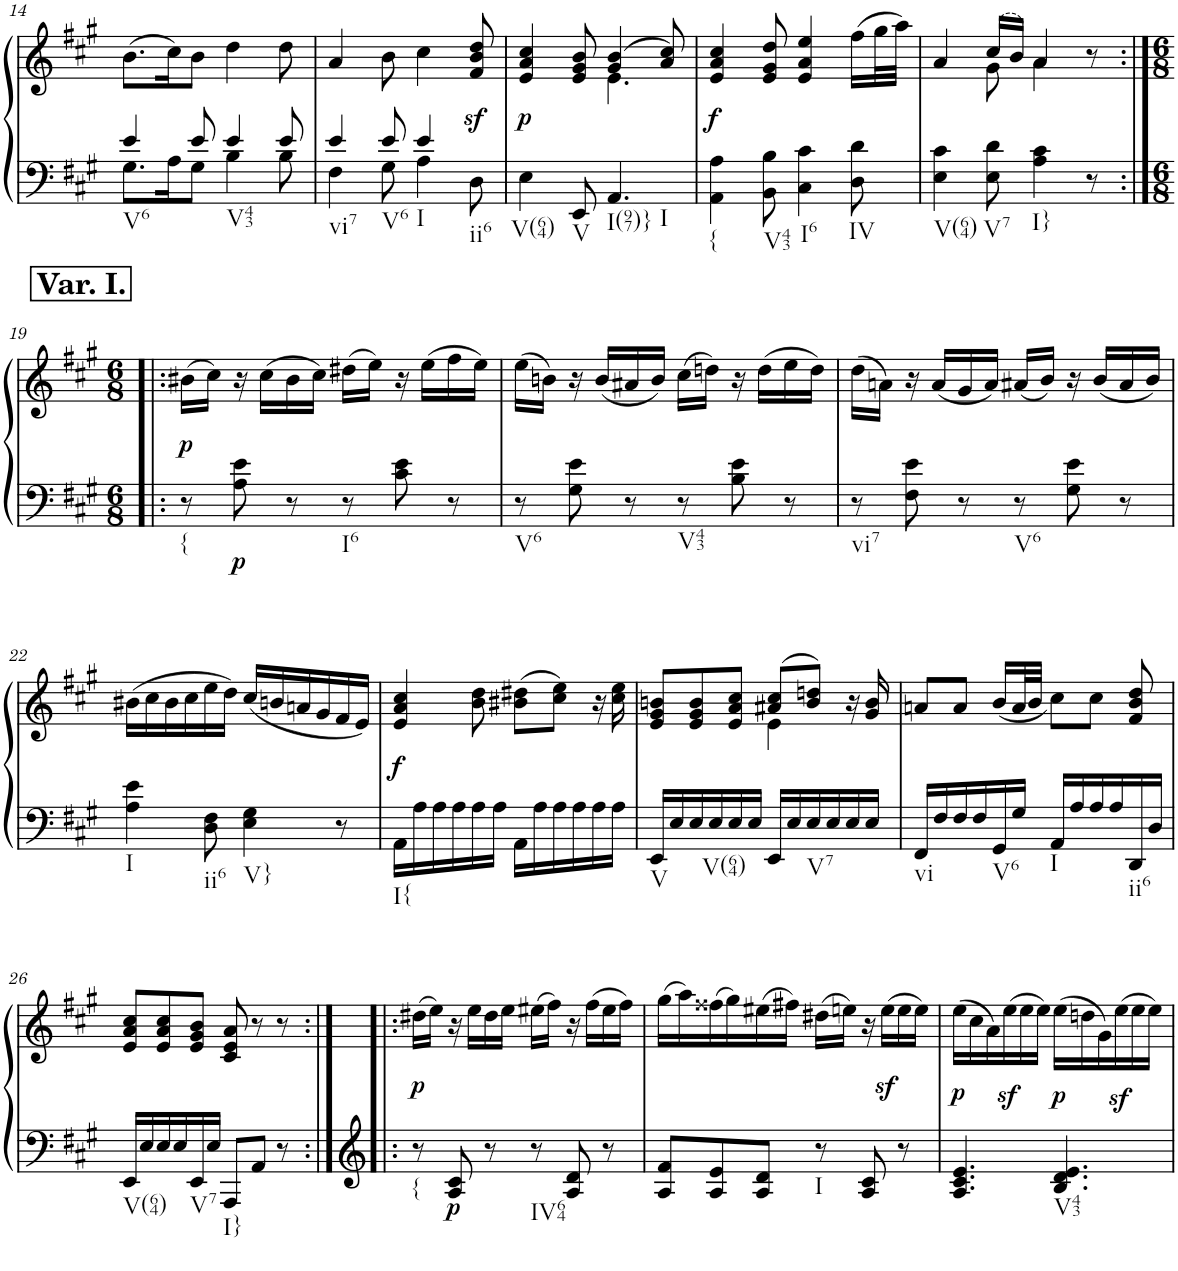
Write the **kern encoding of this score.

**kern	**kern	**dynam
*part1	*part1	*part1
*staff2	*staff1	*staff1/2
*I"Piano	*	*
*I'Pno.	*	*
!!LO:PB:g=z
*clefF4	*clefG2	*
*k[f#c#g#]	*k[f#c#g#]	*
*M6/8	*M6/8	*
=14	=14	=14
*^	*	*
!LO:TX:b:t=V6	!	!	!
4e/	8.G#\L	(8.b\L	.
.	16A\K	16cc#\K)	.
8e/	8G#\J	8b\J	.
!LO:TX:b:t=V43	!	!	!
4e/	4B\	4dd\	.
8e/	8B\	8dd\	.
=15	=15	=15	=15
!LO:TX:b:t=vi7	!	!	!
4e/	4F#\	4a/	.
!LO:TX:b:t=V6	!	!	!
8e/	8G#\	8b\	.
!LO:TX:b:t=I	!	!	!
4e/	4A\	4cc#\	.
!LO:TX:b:t=ii6	!	!	!
8D\	8ryy	8f#/z< 8b/z< 8dd/z<	.
=16	=16	=16	=16
*	*	*^	*
!LO:TX:b:t=V(64)	!	!	!	!
!	!	!	!	!LO:DY:b
*v	*v	*	*	*
4E\	4e/ 4a/ 4cc#/	4.ryy	p
!LO:TX:b:t=V	!	!	!
8EE/	8e/ 8g#/ 8b/	.	.
!LO:TX:b:t=I(97)}	!	!	!
!LO:TX:b:t=I	!	!	!
4.AA/	(4g#/ 4b/	4.e\	.
.	8a/ 8cc#/)	.	.
*	*v	*v	*
=17	=17	=17
!LO:TX:b:t={	!	!
!	!	!LO:DY:b
4AA\ 4A\	4e/ 4a/ 4cc#/	f
!LO:TX:b:t=V43	!	!
8BB\ 8B\	8e/ 8g#/ 8dd/	.
!LO:TX:b:t=I6	!	!
4C#\ 4c#\	4e/ 4a/ 4ee/	.
!LO:TX:b:t=IV	!	!
8D\ 8d\	(16ff#\LL	.
.	32gg#\L	.
.	32aa\JJJ)	.
=18	=18	=18
*	*^	*
!LO:TX:b:t=V(64)	!	!	!
4E\ 4c#\	4a/	4ryy	.
!LO:TX:b:t=V7	!	!	!
8E\ 8d\	(16cc#/LL	8g#\	.
.	16b/JJ)	.	.
!LO:TX:b:t=I}	!	!	!
4A\ 4c#\	4a/	4a\	.
8r	8r	8ryy	.
*	*v	*v	*
!!LO:LB:g=z
!!LO:REH:place=s1:a:B:cj:fs=14:t=Var. I.
=19:|!|:	=19:|!|:	=19:|!|:
*M6/8	*M6/8	*
*	*^	*
!LO:TX:b:t={	!	!	!
!	!	!	!LO:DY:b
*	*v	*v	*
8r	(16b#X\LL	p
.	16cc#\JJ)	.
!	!	!LO:DY:b=2
8A\ 8e\	16r	p
.	(16cc#\LL	.
8r	16b#\	.
.	16cc#\JJ)	.
!LO:TX:b:t=I6	!	!
8r	(16dd#X\LL	.
.	16ee\JJ)	.
8c#\ 8e\	16r	.
.	(16ee\LL	.
8r	16ff#\	.
.	16ee\JJ)	.
=20	=20	=20
!LO:TX:b:t=V6	!	!
8r	(16ee\LL	.
.	16bn\JJ)	.
8G#\ 8e\	16r	.
.	(16b/LL	.
8r	16a#X/	.
.	16b/JJ)	.
!LO:TX:b:t=V43	!	!
8r	(16cc#\LL	.
.	16ddn\JJ)	.
8B\ 8e\	16r	.
.	(16dd\LL	.
8r	16ee\	.
.	16dd\JJ)	.
=21	=21	=21
!LO:TX:b:t=vi7	!	!
8r	(16dd\LL	.
.	16an\JJ)	.
8F#\ 8e\	16r	.
.	(16a/LL	.
8r	16g#/	.
.	16a/JJ)	.
!LO:TX:b:t=V6	!	!
8r	(16a#X/LL	.
.	16b/JJ)	.
8G#\ 8e\	16r	.
.	(16b/LL	.
8r	16a#/	.
.	16b/JJ)	.
!!LO:LB:g=z
=22	=22	=22
!LO:TX:b:t=I	!	!
4A\ 4e\	(16b#X\LL	.
.	16cc#\	.
.	16b#\	.
.	16cc#\	.
!LO:TX:b:t=ii6	!	!
8D\ 8F#\	16ee\	.
.	16dd\JJ)	.
!LO:TX:b:t=V}	!	!
4E\ 4G#\	(16cc#/LL	.
.	16bn/	.
.	16an/	.
.	16g#/	.
8r	16f#/	.
.	16e/JJ)	.
=23	=23	=23
!LO:TX:b:t=I{	!	!
!	!	!LO:DY:b
16AA\LL	4e/ 4a/ 4cc#/	f
16A\	.	.
16A\	.	.
16A\	.	.
16A\	8b\ 8dd\	.
16A\JJ	.	.
16AA\LL	(8b#X\ 8dd#X\L	.
16A\	.	.
16A\	8cc#\ 8ee\J)	.
16A\	.	.
16A\	16r	.
16A\JJ	16cc#\ 16ee\	.
=24	=24	=24
*	*^	*
!LO:TX:b:t=V	!	!	!
16EE/LL	8e/ 8g#/ 8bn/L	4.ryy	.
16E/	.	.	.
16E/	8e/ 8g#/ 8b/	.	.
16E/	.	.	.
!LO:TX:b:t=V(64)	!	!	!
16E/	8e/ 8a/ 8cc#/J	.	.
16E/JJ	.	.	.
16EE/LL	(8a#X/ 8cc#/L	4e\	.
16E/	.	.	.
!LO:TX:b:t=V7	!	!	!
16E/	8b/ 8ddn/J)	.	.
16E/	.	.	.
16E/	16r	8ryy	.
16E/JJ	16g#/ 16b/	.	.
*	*v	*v	*
=25	=25	=25
!LO:TX:b:t=vi	!	!
16FF#/LL	8an/L	.
16F#/	.	.
16F#/	8a/J	.
16F#/	.	.
!LO:TX:b:t=V6	!	!
16GG#/	(<16b/LL	.
16G#/JJ	32a/L	.
.	32b/JJJ	.
!LO:TX:b:t=I	!	!
16AA/LL	8cc#\L)	.
16A/	.	.
16A/	8cc#\J	.
16A/	.	.
!LO:TX:b:t=ii6	!	!
16DD/	8f#/ 8b/ 8dd/	.
16D/JJ	.	.
!!LO:LB:g=z
=26	=26	=26
!LO:TX:b:t=V(64)	!	!
16EE/LL	8e/ 8a/ 8cc#/L	.
16E/	.	.
16E/	8e/ 8a/ 8cc#/	.
16E/	.	.
!LO:TX:b:t=V7	!	!
16EE/	8e/ 8g#/ 8b/J	.
16E/JJ	.	.
!LO:TX:b:t=I}	!	!
8AAA/L	8c#/ 8e/ 8a/	.
8AA/J	8r	.
8r	8r	.
=27:|!|:	=27:|!|:	=27:|!|:
!LO:TX:b:t={	!	!
!	!	!LO:DY:b
8r	(16dd#X\LL	p
.	16ee\JJ)	.
!	!	!LO:DY:b=2
8A/ 8c#/	16r	p
.	16ee\LL	.
8r	16dd#\	.
.	16ee\JJ	.
!LO:TX:b:t=IV64	!	!
8r	(16ee#X\LL	.
.	16ff#\JJ)	.
8A/ 8d/	16r	.
.	(16ff#\LL	.
8r	16ee#\	.
.	16ff#\JJ)	.
=28	=28	=28
8A/ 8f#/L	(16gg#\LL	.
.	16aa\)	.
8A/ 8e/	(16ff##X\	.
.	16gg#\)	.
8A/ 8d/J	(16ee#X\	.
.	16ff#X\JJ)	.
!LO:TX:b:t=I	!	!
8r	(16dd#X\LL	.
.	16een\JJ)	.
8A/ 8c#/	16r	.
.	(16eez<\LL	.
8r	16ee\	.
.	16ee\JJ)	.
=29	=29	=29
!	!	!LO:DY:b
4.A/ 4.c#/ 4.e/	(16ee\LL	p
.	16cc#\	.
.	16a\)	.
.	(16eez<\	.
.	16ee\	.
.	16ee\JJ)	.
!LO:TX:b:t=V43	!	!
!	!	!LO:DY:b
4.B/ 4.d/ 4.e/	(16ee\LL	p
.	16ddn\	.
.	16g#\)	.
.	(16eez<\	.
.	16ee\	.
.	16ee\JJ)	.
=	=	=
*-	*-	*-
